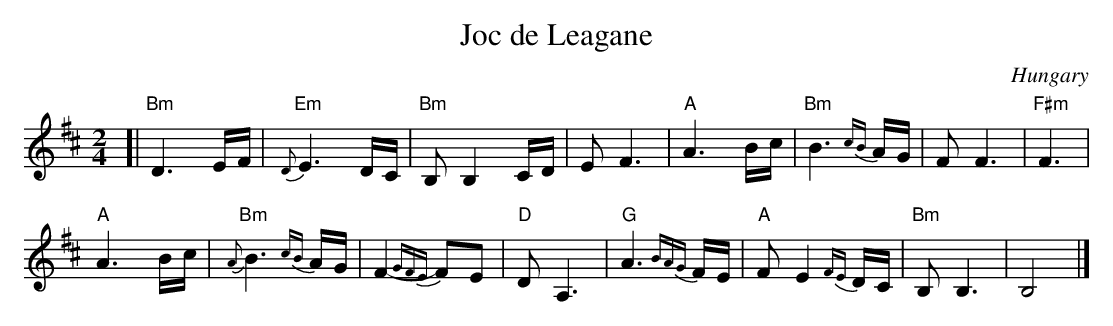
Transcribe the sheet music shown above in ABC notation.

X:1
T: Joc de Leagane
O: Hungary
M: 2/4
L: 1/16
K: Bm
[|\
"Bm"D6 EF | "Em"{D}E6 DC | "Bm"B,2 B,4 CD | E2 F6 |\
"A"A6 Bc | "Bm"B6 {cB}AG | F2 F6 | "F#m"F6 |
"A"A6 Bc | "Bm"{A}B6 {cB}AG | F4- {GFE}F2E2 | "D"D2 A,6 |\
"G"A6 {BAG}FE | "A"F2 E4 {FE}DC | "Bm"B,2 B,6  | B,8 |]
